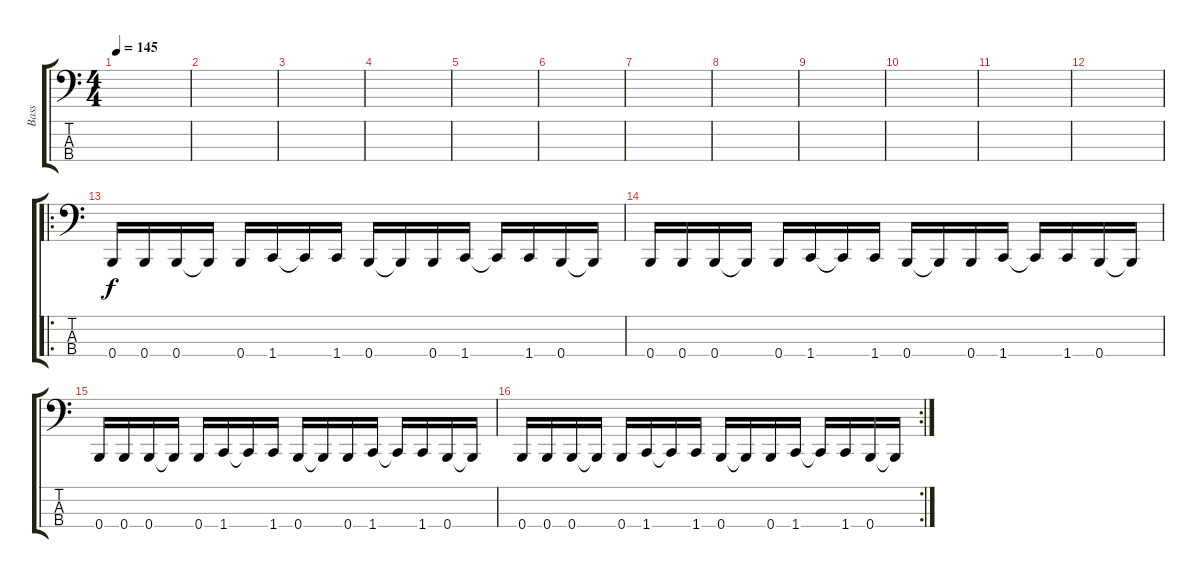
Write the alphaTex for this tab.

\track ("Bass" "Bass") {instrument electricbassfinger}
\staff {score tabs}
\tuning (E2 B1 Gb1 B0) {hide}
\ts (4 4)
\tempo 145
\clef f4
\ks c
|
|
|
|
|
|
|
|
|
|
|
|
\ro
0.4.16 0.4.16 0.4.16 0.4{t}.16 0.4.16 1.4.16 1.4{t}.16 1.4.16 0.4.16 0.4{t}.16 0.4.16 1.4.16 1.4{t}.16 1.4.16 0.4.16 0.4{t}.16 |
0.4.16 0.4.16 0.4.16 0.4{t}.16 0.4.16 1.4.16 1.4{t}.16 1.4.16 0.4.16 0.4{t}.16 0.4.16 1.4.16 1.4{t}.16 1.4.16 0.4.16 0.4{t}.16 |
0.4.16 0.4.16 0.4.16 0.4{t}.16 0.4.16 1.4.16 1.4{t}.16 1.4.16 0.4.16 0.4{t}.16 0.4.16 1.4.16 1.4{t}.16 1.4.16 0.4.16 0.4{t}.16 |
\rc 2
0.4.16 0.4.16 0.4.16 0.4{t}.16 0.4.16 1.4.16 1.4{t}.16 1.4.16 0.4.16 0.4{t}.16 0.4.16 1.4.16 1.4{t}.16 1.4.16 0.4.16 0.4{t}.16
